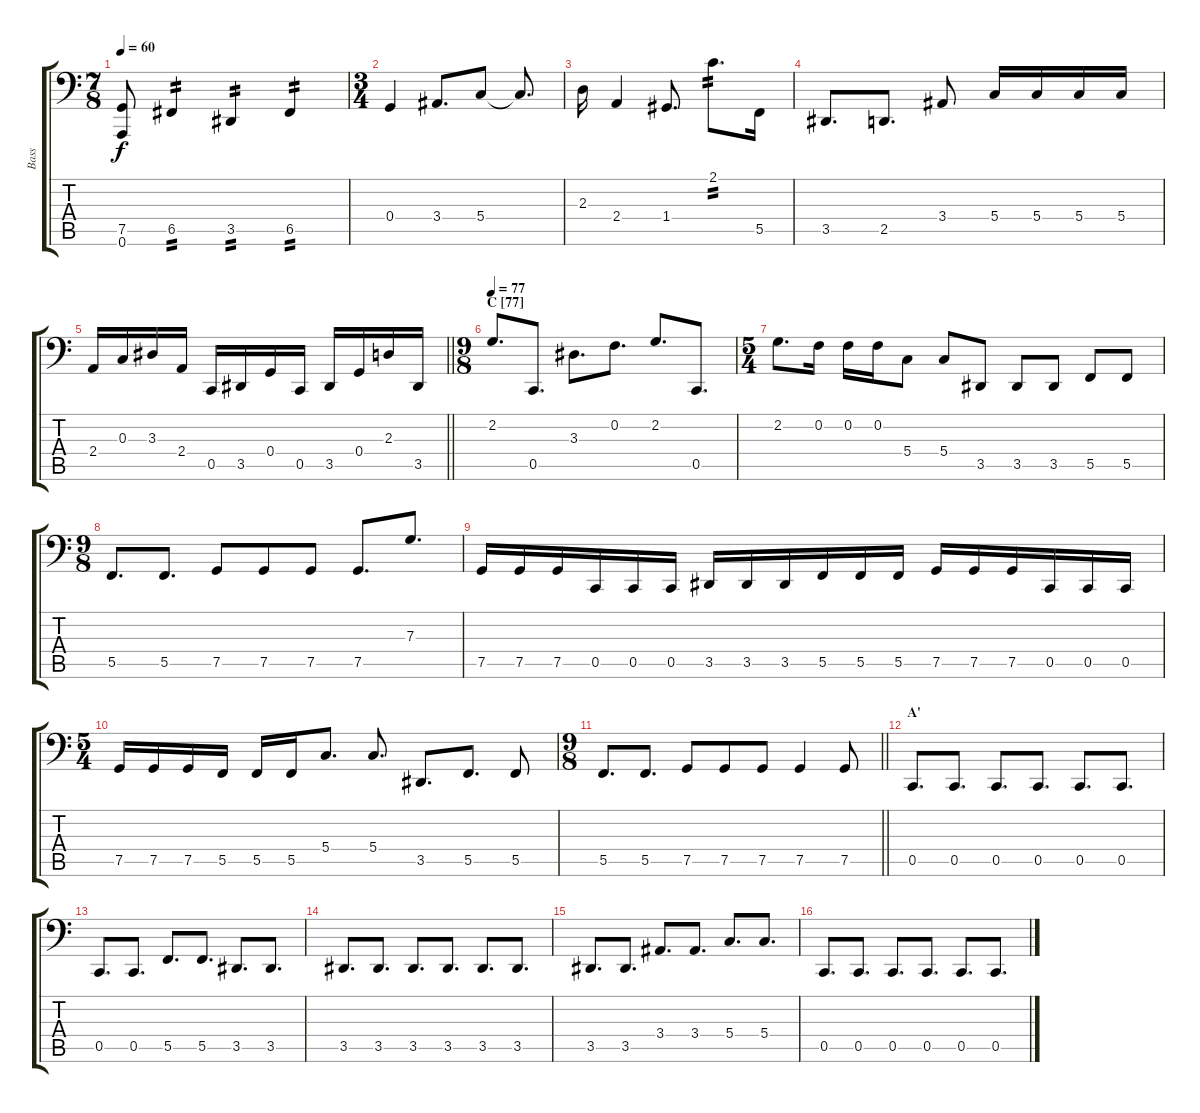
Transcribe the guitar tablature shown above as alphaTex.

\track ("Bass" "Bass") {instrument electricbasspick}
\staff {score tabs}
\tuning (Bb2 F2 C2 G1 C1 A0) {hide}
\ts (7 8)
\tempo 60
\clef f4
\ks c
(7.5{t} 0.6).8{dy f} 6.5.4{tp 2} 3.5.4{tp 2} 6.5.4{tp 2} |
\ts (3 4)
0.4.4 3.4.8{d} 5.4.8 5.4{t}.8{d} |
2.3.16 2.4.4 1.4.8{d} 2.1.8{d tp 2} 5.5.16 |
3.5.8{d} 2.5.8{d} 3.4.8 5.4.16 5.4.16 5.4.16 5.4.16 |
\barLineRight lightlight
2.4.16 0.3.16 3.3.16 2.4.16 0.5.16 3.5.16 0.4.16 0.5.16 3.5.16 0.4.16 2.3.16 3.5.16 |
\ts (9 8)
\section ("" "C [77]")
\tempo 77
2.2.8{d} 0.5.8{d} 3.3.8{d} 0.2.8{d} 2.2.8{d} 0.5.8{d} |
\ts (5 4)
2.2.8{d} 0.2.16 0.2.16 0.2.16 5.4.8 5.4.8 3.5.8 3.5.8 3.5.8 5.5.8 5.5.8 |
\ts (9 8)
5.5.8{d} 5.5.8{d} 7.5.8 7.5.8 7.5.8 7.5.8{d} 7.3.8{d} |
7.5.16 7.5.16 7.5.16 0.5.16 0.5.16 0.5.16 3.5.16 3.5.16 3.5.16 5.5.16 5.5.16 5.5.16 7.5.16 7.5.16 7.5.16 0.5.16 0.5.16 0.5.16 |
\ts (5 4)
7.5.16 7.5.16 7.5.16 5.5.16 5.5.16 5.5.16 5.4.8{d} 5.4.8{d} 3.5.8{d} 5.5.8{d} 5.5.8 |
\ts (9 8)
\barLineRight lightlight
5.5.8{d} 5.5.8{d} 7.5.8 7.5.8 7.5.8 7.5.4 7.5.8 |
\section ("" "A'")
0.5.8{d} 0.5.8{d} 0.5.8{d} 0.5.8{d} 0.5.8{d} 0.5.8{d} |
0.5.8{d} 0.5.8{d} 5.5.8{d} 5.5.8{d} 3.5.8{d} 3.5.8{d} |
3.5.8{d} 3.5.8{d} 3.5.8{d} 3.5.8{d} 3.5.8{d} 3.5.8{d} |
3.5.8{d} 3.5.8{d} 3.4.8{d} 3.4.8{d} 5.4.8{d} 5.4.8{d} |
0.5.8{d} 0.5.8{d} 0.5.8{d} 0.5.8{d} 0.5.8{d} 0.5.8{d}
